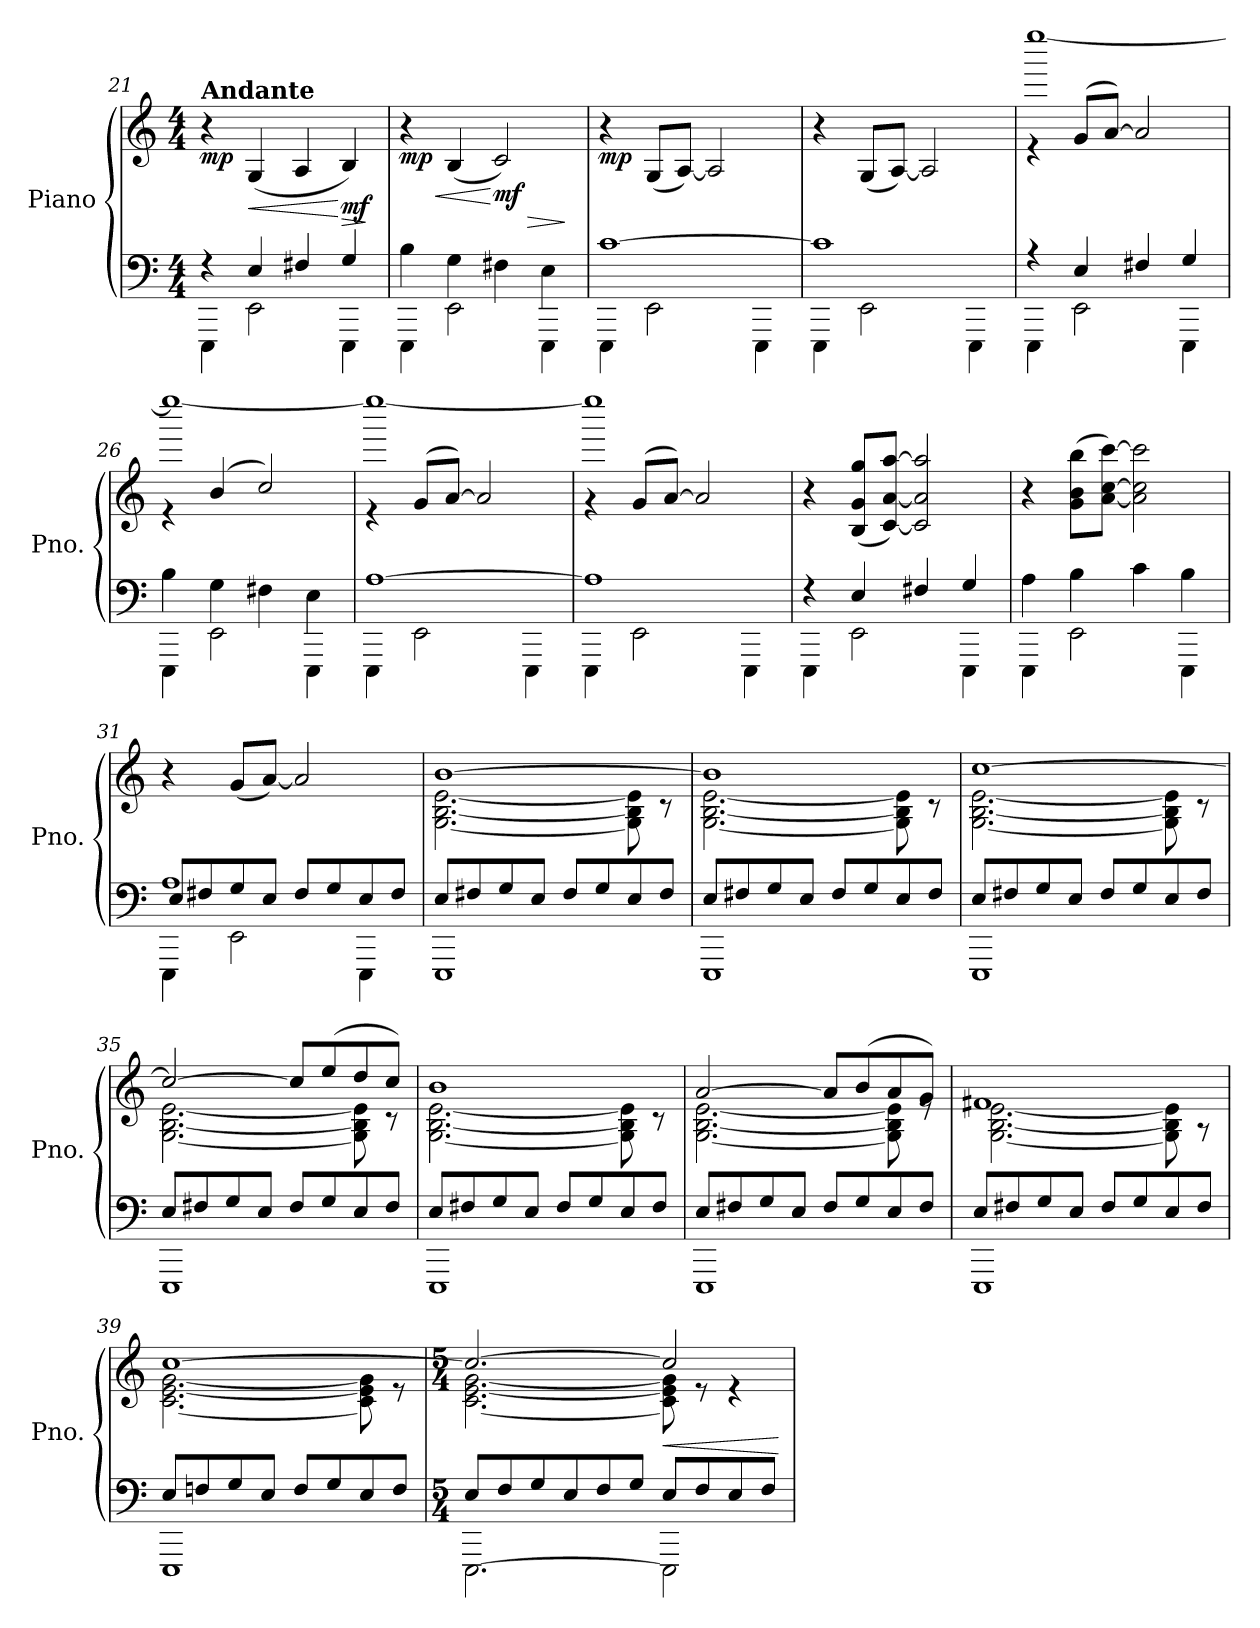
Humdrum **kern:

**kern	**kern	**dynam
*part1	*part1	*part1
*staff2	*staff1	*staff1/2
*I"Piano	*	*
*I'Pno.	*	*
*clefF4	*clefG2	*
*k[]	*k[]	*
*M4/4	*M4/4	*
*MM96	*MM96	*
=21	=21	=21
*^	*	*
!	!	!LO:TX:a:B:t=Andante	!
!	!	!	!LO:DY:b
4r	4EEE\	4r	mp
!	!	!	!LO:HP:b
4E/	2EE\	(<4G/	<
4F#X/	.	4A/	.
!	!	!	!LO:HP:n=1:b
!	!	!	!LO:DY:n=1:b
4G/	4EEE\	4B/)	[ > mf
*v	*v	*	*
.	.	]
=22	=22	=22
*^	*	*
!	!	!	!LO:HP:b
!	!	!	!LO:DY:n=1:b
4B\	4EEE\	4r	< mp
4G\	2EE\	(<4B/	.
!	!	!	!LO:HP:n=1:b
!	!	!	!LO:DY:n=2:b
4F#X\	.	2c/)	[ > mf
4E\	4EEE\	.	.
*v	*v	*	*
.	.	]
=23	=23	=23
*^	*	*
!	!	!	!LO:DY:b
[1c	4EEE\	4r	mp
.	2EE\	(<8G/L	.
.	.	[8A/J)	.
.	.	2A/]	.
.	4EEE\	.	.
!!LO:PB:g=z
=24	=24	=24	=24
1c]	4EEE\	4r	.
.	2EE\	(<8G/L	.
.	.	[8A/J)	.
.	.	2A/]	.
.	4EEE\	.	.
=25	=25	=25	=25
*	*	*^	*
4r	4EEE\	4re	[1eeee	.
4E/	2EE\	(<8g/L	.	.
.	.	[8a/J)	.	.
4F#X/	.	2a/]	.	.
4G/	4EEE\	.	.	.
=26	=26	=26	=26	=26
4B\	4EEE\	4re	1eeee_	.
4G\	2EE\	(<4b/	.	.
4F#X\	.	2cc/)	.	.
4E\	4EEE\	.	.	.
=27	=27	=27	=27	=27
[1A	4EEE\	4re	1eeee_	.
.	2EE\	(<8g/L	.	.
.	.	[8a/J)	.	.
.	.	2a/]	.	.
.	4EEE\	.	.	.
=28	=28	=28	=28	=28
1A]	4EEE\	4rg	1eeee]	.
.	2EE\	(<8g/L	.	.
.	.	[8a/J)	.	.
.	.	2a/]	.	.
.	4EEE\	.	.	.
*	*	*v	*v	*
!!LO:LB:g=z
=29	=29	=29	=29
4r	4EEE\	4r	.
4E/	2EE\	(<8B/ 8g/ 8gg/L	.
.	.	[8c/ [8a/ [8aa/J)	.
4F#X/	.	2c/] 2a/] 2aa/]	.
4G/	4EEE\	.	.
=30	=30	=30	=30
4A\	4EEE\	4r	.
4B\	2EE\	(>8g\ 8b\ 8bb\L	.
.	.	[8a\ [8cc\ [8ccc\J)	.
4c\	.	2a\] 2cc\] 2ccc\]	.
4B\	4EEE\	.	.
=31	=31	=31	=31
*	*^	*	*
1A	4EEE\	8E/L	4r	.
.	.	8F#X/	.	.
.	2EE\	8G/	(<8g/L	.
.	.	8E/J	[8a/J)	.
.	.	8F#/L	2a/]	.
.	.	8G/	.	.
.	4EEE\	8E/	.	.
.	.	8F#/J	.	.
*	*v	*v	*	*
!!LO:LB:g=z
=32	=32	=32	=32
*	*	*^	*
1EEE	8E/L	[1b	[2.G\ [2.B\ [2.e\	.
.	8F#X/	.	.	.
.	8G/	.	.	.
.	8E/J	.	.	.
.	8F#/L	.	.	.
.	8G/	.	.	.
.	8E/	.	8G\] 8B\] 8e\]	.
.	8F#/J	.	8r	.
=33	=33	=33	=33	=33
1EEE	8E/L	1b]	[2.G\ [2.B\ [2.e\	.
.	8F#X/	.	.	.
.	8G/	.	.	.
.	8E/J	.	.	.
.	8F#/L	.	.	.
.	8G/	.	.	.
.	8E/	.	8G\] 8B\] 8e\]	.
.	8F#/J	.	8r	.
=34	=34	=34	=34	=34
1EEE	8E/L	[1cc	[2.G\ [2.B\ [2.e\	.
.	8F#X/	.	.	.
.	8G/	.	.	.
.	8E/J	.	.	.
.	8F#/L	.	.	.
.	8G/	.	.	.
.	8E/	.	8G\] 8B\] 8e\]	.
.	8F#/J	.	8r	.
=35	=35	=35	=35	=35
1EEE	8E/L	2cc/_	[2.G\ [2.B\ [2.e\	.
.	8F#X/	.	.	.
.	8G/	.	.	.
.	8E/J	.	.	.
.	8F#/L	8cc/L]	.	.
.	8G/	(>8ee/	.	.
.	8E/	8dd/	8G\] 8B\] 8e\]	.
.	8F#/J	8cc/J)	8r	.
!!LO:LB:g=z	!!
=36	=36	=36	=36	=36
1EEE	8E/L	1b	[2.G\ [2.B\ [2.e\	.
.	8F#X/	.	.	.
.	8G/	.	.	.
.	8E/J	.	.	.
.	8F#/L	.	.	.
.	8G/	.	.	.
.	8E/	.	8G\] 8B\] 8e\]	.
.	8F#/J	.	8r	.
=37	=37	=37	=37	=37
1EEE	8E/L	[2a/	[2.G\ [2.B\ [2.e\	.
.	8F#X/	.	.	.
.	8G/	.	.	.
.	8E/J	.	.	.
.	8F#/L	8a/L]	.	.
.	8G/	(>8b/	.	.
.	8E/	8a/	8G\] 8B\] 8e\]	.
.	8F#/J	8g/J)	8re	.
=38	=38	=38	=38	=38
1EEE	8E/L	1f#X	[2.G\ [2.B\ [2.e\	.
.	8F#X/	.	.	.
.	8G/	.	.	.
.	8E/J	.	.	.
.	8F#/L	.	.	.
.	8G/	.	.	.
.	8E/	.	8G\] 8B\] 8e\]	.
.	8F#/J	.	8r	.
!!LO:PB:g=z	!!
=39	=39	=39	=39	=39
1EEE	8E/L	[1cc	[2.c\ [2.e\ [2.g\	.
.	8Fni/	.	.	.
.	8G/	.	.	.
.	8E/J	.	.	.
.	8F/L	.	.	.
.	8G/	.	.	.
.	8E/	.	8c\] 8e\] 8g\]	.
.	8F/J	.	8r	.
=40	=40	=40	=40	=40
*M5/4	*	*M5/4	*	*
[2.EEE\	8E/L	2.cc/_	[2.c\ [2.e\ [2.g\	.
.	8F/	.	.	.
.	8G/	.	.	.
.	8E/	.	.	.
.	8F/	.	.	.
.	8G/J	.	.	.
!	!	!	!	!LO:HP:b
2EEE\]	8E/L	2cc/]	8c\] 8e\] 8g\]	<
.	8F/	.	8r	.
.	8E/	.	4r	.
.	8F/J	.	.	.
*v	*v	*	*	*
*	*v	*v	*
.	.	[
=	=	=
*-	*-	*-
